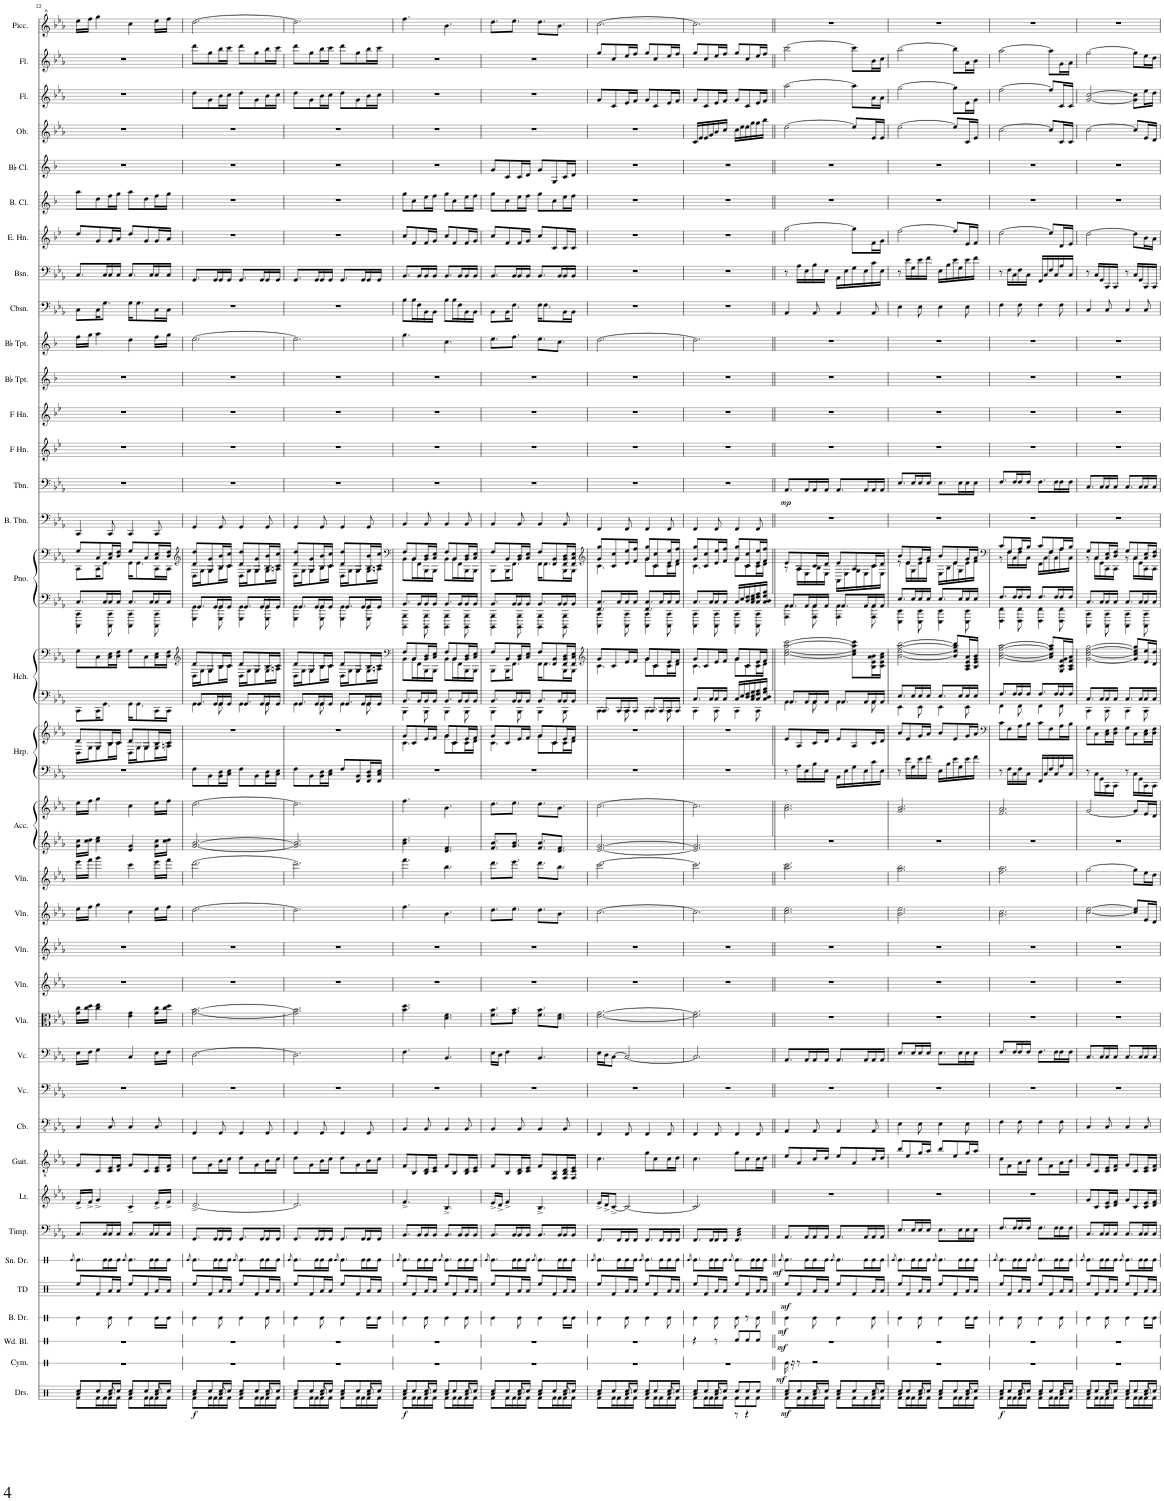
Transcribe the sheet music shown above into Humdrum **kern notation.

**kern	**dynam	**kern	**dynam	**kern	**dynam	**kern	**dynam	**kern	**dynam	**kern	**dynam	**kern	**kern	**kern	**kern	**kern	**kern	**kern	**kern	**kern	**kern	**kern	**kern	**kern	**kern	**kern	**kern	**kern	**kern	**kern	**kern	**kern	**dynam	**kern	**kern	**kern	**kern	**kern	**kern	**kern	**kern	**kern	**kern	**kern	**kern	**kern
*part36	*part36	*part35	*part35	*part34	*part34	*part33	*part33	*part32	*part32	*part31	*part31	*part30	*part29	*part28	*part27	*part26	*part25	*part24	*part23	*part22	*part21	*part20	*part19	*part19	*part18	*part18	*part17	*part17	*part16	*part16	*part15	*part14	*part14	*part13	*part12	*part11	*part10	*part9	*part8	*part7	*part6	*part5	*part4	*part3	*part2	*part1
*staff40	*staff40	*staff39	*staff39	*staff38	*staff38	*staff37	*staff37	*staff36	*staff36	*staff35	*staff35	*staff34	*staff33	*staff32	*staff31	*staff30	*staff29	*staff28	*staff27	*staff26	*staff25	*staff24	*staff23	*staff22	*staff21	*staff20	*staff19	*staff18	*staff17	*staff16	*staff15	*staff14	*staff14	*staff13	*staff12	*staff11	*staff10	*staff9	*staff8	*staff7	*staff6	*staff5	*staff4	*staff3	*staff2	*staff1
*I"Drumset	*	*I"Cymbal	*	*I"Wood Blocks	*	*I"Bass Drum	*	*I"Tenor Drums	*	*I"Snare Drum	*	*I"Timpani	*I"Lute	*I"Acoustic Guitar	*I"Contrabass	*I"Violoncello	*I"Violoncello	*I"Viola	*I"Violin	*I"Violin	*I"Violin	*I"Violin	*I"Accordion	*	*I"Harp	*	*I"Harpsichord	*	*I"Piano	*	*I"Bass Trombone	*I"Trombone	*	*I"Horn in F	*I"Horn in F	*I"Bb Trumpet	*I"Bb Trumpet	*I"Contrabassoon	*I"Bassoon	*I"English Horn	*I"Bass Clarinet	*I"Bb Clarinet	*I"Oboe	*I"Flute	*I"Flute	*I"Piccolo
*I'Drs.	*	*I'Cym.	*	*I'Wd. Bl.	*	*I'B. Dr.	*	*I'TD	*	*I'Sn. Dr.	*	*I'Timp.	*I'Lt.	*I'Guit.	*I'Cb.	*I'Vc.	*I'Vc.	*I'Vla.	*I'Vln.	*I'Vln.	*I'Vln.	*I'Vln.	*I'Acc.	*	*I'Hrp.	*	*I'Hch.	*	*I'Pno.	*	*I'B. Tbn.	*I'Tbn.	*	*	*	*I'Bb Tpt.	*I'Bb Tpt.	*I'Cbsn.	*I'Bsn.	*I'E. Hn.	*I'B. Cl.	*I'Bb Cl.	*I'Ob.	*I'Fl.	*I'Fl.	*I'Picc.
!!LO:PB:g=z
*clefX	*	*clefX	*	*clefX	*	*clefX	*	*clefX	*	*clefX	*	*clefF4	*clefG2	*clefGv2	*clefFv4	*clefF4	*clefF4	*clefC3	*clefG2	*clefG2	*clefG2	*clefG2	*clefG2	*clefG2	*clefF4	*clefG2	*clefF4	*clefF4	*clefF4	*clefF4	*clefF4	*clefF4	*	*clefG2	*clefG2	*clefG2	*clefG2	*clefF4	*clefF4	*clefG2	*clefG2	*clefG2	*clefG2	*clefG2	*clefG2	*clefG^2
*	*	*	*	*	*	*	*	*	*	*	*	*	*	*	*Trd7c12	*	*	*	*	*	*	*	*	*	*	*	*	*	*	*	*	*	*	*Trd4c7	*Trd4c7	*Trd1c2	*Trd1c2	*Trd7c12	*	*Trd4c7	*Trd8c14	*Trd1c2	*	*	*	*Trd-7c-12
*k[b-e-a-]	*	*k[b-e-a-]	*	*k[b-e-a-]	*	*k[b-e-a-]	*	*k[b-e-a-]	*	*k[b-e-a-]	*	*k[b-e-a-]	*k[b-e-a-]	*k[b-e-a-]	*k[b-e-a-]	*k[b-e-a-]	*k[b-e-a-]	*k[b-e-a-]	*k[b-e-a-]	*k[b-e-a-]	*k[b-e-a-]	*k[b-e-a-]	*k[b-e-a-]	*k[b-e-a-]	*k[b-e-a-]	*k[b-e-a-]	*k[b-e-a-]	*k[b-e-a-]	*k[b-e-a-]	*k[b-e-a-]	*k[b-e-a-]	*k[b-e-a-]	*	*k[b-e-]	*k[b-e-]	*k[b-]	*k[b-]	*k[b-e-a-]	*k[b-e-a-]	*k[b-e-]	*k[b-]	*k[b-]	*k[b-e-a-]	*k[b-e-a-]	*k[b-e-a-]	*k[b-e-a-]
*M6/8	*	*M6/8	*	*M6/8	*	*M6/8	*	*M6/8	*	*M6/8	*	*M6/8	*M6/8	*M6/8	*M6/8	*M6/8	*M6/8	*M6/8	*M6/8	*M6/8	*M6/8	*M6/8	*M6/8	*M6/8	*M6/8	*M6/8	*M6/8	*M6/8	*M6/8	*M6/8	*M6/8	*M6/8	*	*M6/8	*M6/8	*M6/8	*M6/8	*M6/8	*M6/8	*M6/8	*M6/8	*M6/8	*M6/8	*M6/8	*M6/8	*M6/8
=22	=22	=22	=22	=22	=22	=22	=22	=22	=22	=22	=22	=22	=22	=22	=22	=22	=22	=22	=22	=22	=22	=22	=22	=22	=22	=22	=22	=22	=22	=22	=22	=22	=22	=22	=22	=22	=22	=22	=22	=22	=22	=22	=22	=22	=22	=22
.	.	.	.	.	.	.	.	.	.	8qRe/	.	.	.	.	.	.	.	.	.	.	.	.	.	.	.	.	.	.	.	.	.	.	.	.	.	.	.	.	.	.	.	.	.	.	.	.
*^	*	*	*	*	*	*	*	*	*	*	*	*	*	*	*	*	*	*	*	*	*	*	*	*	*	*^	*	*	*^	*^	*	*	*	*	*	*	*	*	*	*	*	*	*	*	*	*
*	*^	*	*	*	*	*	*	*	*	*	*	*	*	*	*	*	*	*	*	*	*	*	*	*	*	*	*	*	*	*	*	*	*	*	*	*	*	*	*	*	*	*	*	*	*	*	*	*	*	*
4Ra/	8Rf\L	8Rcc/L	.	2.r	.	2.r	.	4Re\	.	8Ree/L	.	8.Re\L	.	8.C/L	16e-^/LL	8G/L	4CC/	2.r	16E-\LL	16g\ 16cc\LL	2.r	2.r	16ee-\LL	16eee-\LL	16g\ 16cc\LL	16ee-\LL	2.r	16D\LL	8d/L	8CC\L	8G\L	8.C/L	4CCC\ 4CC\	8G/L	8CC\L	4CC/	2.r	.	2.r	2.r	2.r	16ff\LL	8C\L	8.C/L	8dd/L	8aa\L	2.r	2.r	2.r	2.r	16eee-\LL
.	.	.	.	.	.	.	.	.	.	.	.	.	.	.	16f^/JJ	.	.	.	16F\JJ	16cc\ 16dd\JJ	.	.	16ff\JJ	16fff\JJ	16cc\ 16dd\JJ	16ff\JJ	.	16G\J	.	.	.	.	.	.	.	.	.	.	.	.	.	16gg\JJ	.	.	.	.	.	.	.	.	16fff\JJ
.	16Rf\L	8Rcc/	.	.	.	.	.	.	.	8Rf/	.	.	.	.	4g^/	8C/	.	.	4G\	4cc\ 4ee-\	.	.	4gg\	4ggg\	4cc\ 4ee-\	4gg\	.	8G\	8G/	16CC\K	8C\	.	.	8C/	16CC\K	.	.	.	.	.	.	4aa\	16C\K	.	8g/	8dd\	.	.	.	.	4ggg\
.	16Rf\	.	.	.	.	.	.	.	.	.	.	16Re\L	.	16C/L	.	.	.	.	.	.	.	.	.	.	.	.	.	.	.	8.GG\J	.	16C/L	.	.	8.GG\J	.	.	.	.	.	.	.	8.G\J	16C/L	.	.	.	.	.	.	.
8Ra/	16Rf\	16Rcc/L	.	.	.	.	.	8Re\	.	16Ra/L	.	16Re\	.	16C/	.	16C/ 16E-/L	8CC/	.	.	.	.	.	.	.	.	.	.	16B-\L	16B-/L	.	16C\ 16E-\L	16C/	8CCC\ 8CC\	16C/ 16E-/L	.	8CC/	.	.	.	.	.	.	.	16C/	16g/L	16ff\L	.	.	.	.	.
.	16Rf\JJ	16Rcc/JJ	.	.	.	.	.	.	.	16Ra/JJ	.	16Re\JJ	.	16C/JJ	.	16D/ 16F/JJ	.	.	.	.	.	.	.	.	.	.	.	16c\JJ	16c/JJ	.	16D\ 16F\JJ	16C/JJ	.	16D/ 16F/JJ	.	.	.	.	.	.	.	.	.	16C/JJ	16a/JJ	16gg\JJ	.	.	.	.	.
.	.	.	.	.	.	.	.	.	.	.	.	8qRe/	.	.	.	.	.	.	.	.	.	.	.	.	.	.	.	.	.	.	.	.	.	.	.	.	.	.	.	.	.	.	.	.	.	.	.	.	.	.	.
4Ra/	8Rf\L	8Rcc/L	.	.	.	.	.	4Re\	.	8Ree/L	.	8.Re\L	.	8.C/L	4c^/	8G/L	4CC/	.	4C/	4e-\ 4g\	.	.	4cc\	4ccc\	4e-/ 4g/	4cc\	.	16D\LL	8d/L	16GG\KL	8G\L	8.C/L	4CCC\ 4CC\	8G/L	16GG\KL	4CC/	.	.	.	.	.	4dd\	16G\KL	8.C/L	8dd/L	8aa\L	.	.	.	.	4ccc\
.	.	.	.	.	.	.	.	.	.	.	.	.	.	.	.	.	.	.	.	.	.	.	.	.	.	.	.	16G\J	.	8.GG\	.	.	.	.	8.GG\	.	.	.	.	.	.	.	8.G\	.	.	.	.	.	.	.	.
.	16Rf\L	8Rcc/	.	.	.	.	.	.	.	8Rf/	.	.	.	.	.	8C/	.	.	.	.	.	.	.	.	.	.	.	8G\	8G/	.	8C\	.	.	8C/	.	.	.	.	.	.	.	.	.	.	8g/	8dd\	.	.	.	.	.
.	16Rf\	.	.	.	.	.	.	.	.	.	.	16Re\L	.	16C/L	.	.	.	.	.	.	.	.	.	.	.	.	.	.	.	.	.	16C/L	.	.	.	.	.	.	.	.	.	.	.	16C/L	.	.	.	.	.	.	.
8Ra/	16Rf\	16Rcc/L	.	.	.	.	.	16Re\LL	.	16Ra/L	.	16Re\	.	16C/	16e-^/LL	16C/ 16E-/L	8CC/	.	16E-\LL	16g\ 16cc\LL	.	.	16ee-\LL	16eee-\LL	16g\ 16cc\LL	16ee-\LL	.	16G\L	16B-/L	16CC\L	16C\ 16E-\L	16C/	8CCC\ 8CC\	16C/ 16E-/L	16CC\L	8CC/	.	.	.	.	.	16ff\LL	16C\L	16C/	16g/L	16ff\L	.	.	.	.	16eee-\LL
.	16Rf\JJ	16Rcc/JJ	.	.	.	.	.	16Re\JJ	.	16Ra/JJ	.	16Re\JJ	.	16C/JJ	16f^/JJ	16D/ 16F/JJ	.	.	16F\JJ	16cc\ 16dd\JJ	.	.	16ff\JJ	16fff\JJ	16cc\ 16dd\JJ	16ff\JJ	.	16An\JJ	16c/JJ	16CC\JJ	16D\ 16F\JJ	16C/JJ	.	16D/ 16F/JJ	16CC\JJ	.	.	.	.	.	.	16gg\JJ	16C\JJ	16C/JJ	16a/JJ	16gg\JJ	.	.	.	.	16fff\JJ
*	*	*	*	*	*	*	*	*	*	*	*	*	*	*	*	*	*	*	*	*	*	*	*	*	*	*	*	*v	*v	*	*	*	*	*	*	*	*	*	*	*	*	*	*	*	*	*	*	*	*	*	*
=23	=23	=23	=23	=23	=23	=23	=23	=23	=23	=23	=23	=23	=23	=23	=23	=23	=23	=23	=23	=23	=23	=23	=23	=23	=23	=23	=23	=23	=23	=23	=23	=23	=23	=23	=23	=23	=23	=23	=23	=23	=23	=23	=23	=23	=23	=23	=23	=23	=23	=23
.	.	.	.	.	.	.	.	.	.	.	.	8qRe/	.	.	.	.	.	.	.	.	.	.	.	.	.	.	.	.	.	.	.	.	.	.	.	.	.	.	.	.	.	.	.	.	.	.	.	.	.	.
*	*	*	*	*	*	*	*	*	*	*	*	*	*	*	*	*	*	*	*	*	*	*	*	*	*	*	*	*	*	*clefG2	*	*	*clefG2	*	*	*	*	*	*	*	*	*	*	*	*	*	*	*	*	*
*	*	*	*	*	*	*	*	*	*	*	*	*	*	*	*	*	*	*	*	*	*	*	*	*	*	*	*	*	*^	*^	*	*	*	*	*	*	*	*	*	*	*	*	*	*	*	*	*	*	*	*
!	!	!	!LO:DY:b	!	!	!	!	!	!	!	!	!	!	!	!	!	!	!	!	!	!	!	!	!	!	!	!	!	!	!	!	!	!	!	!	!	!	!	!	!	!	!	!	!	!	!	!	!	!	!	!	!
4Ra/	8Rf\L	8Rcc/L	f	2.r	.	2.r	.	4Re\	.	8Ree/L	.	8.Re\L	.	8.GG/L	[2.d^/	8d\L	4GGG/	2.r	[2.D\	[2.g\ [2.b-\	2.r	2.r	[2.dd\	[2.ddd\	[2.g/ [2.b-/	[2.dd\	8F\L	2.r	8.GG/L	4GG\	16D\LL	8d/L	8.GG/L	4GGG\ 4GG\	16D\LL	8d/ 8dd/L	4GG/	2.r	.	2.r	2.r	2.r	[2.ee\	2.r	8.GG/L	2.r	2.r	2.r	2.r	8dd\L	8ddd\L	[2.ddd\
.	.	.	.	.	.	.	.	.	.	.	.	.	.	.	.	.	.	.	.	.	.	.	.	.	.	.	.	.	.	.	16G\J	.	.	.	16G\J	.	.	.	.	.	.	.	.	.	.	.	.	.	.	.	.	.
.	16Rf\L	8Rcc/	.	.	.	.	.	.	.	8Rf/	.	.	.	.	.	8G\	.	.	.	.	.	.	.	.	.	.	8BB-\	.	.	.	8G\	8G/	.	.	8G\	8G/ 8g/	.	.	.	.	.	.	.	.	.	.	.	.	.	8g\	8gg\	.
.	16Rf\	.	.	.	.	.	.	.	.	.	.	16Re\L	.	16GG/L	.	.	.	.	.	.	.	.	.	.	.	.	.	.	16GG/L	.	.	.	16GG/L	.	.	.	.	.	.	.	.	.	.	.	16GG/L	.	.	.	.	.	.	.
8Ra/	16Rf\	16Rcc/L	.	.	.	.	.	8Re\	.	16Ra/L	.	16Re\	.	16GG/	.	16B-\L	8GGG/	.	.	.	.	.	.	.	.	.	16BB-\ 16D\L	.	16GG/	8GG\	16B-\L	16B-/L	16GG/	8GGG\ 8GG\	16B-\L	16B-/ 16b-/L	8GG/	.	.	.	.	.	.	.	16GG/	.	.	.	.	16b-\L	16bb-\L	.
.	16Rf\JJ	16Rcc/JJ	.	.	.	.	.	.	.	16Ra/JJ	.	16Re\JJ	.	16GG/JJ	.	16c\JJ	.	.	.	.	.	.	.	.	.	.	16C\ 16E-\JJ	.	16GG/JJ	.	16c\JJ	16c/JJ	16GG/JJ	.	16c\JJ	16c/ 16cc/JJ	.	.	.	.	.	.	.	.	16GG/JJ	.	.	.	.	16cc\JJ	16ccc\JJ	.
.	.	.	.	.	.	.	.	.	.	.	.	8qRe/	.	.	.	.	.	.	.	.	.	.	.	.	.	.	.	.	.	.	.	.	.	.	.	.	.	.	.	.	.	.	.	.	.	.	.	.	.	.	.	.
4Ra/	8Rf\L	8Rcc/L	.	.	.	.	.	4Re\	.	8Ree/L	.	8.Re\L	.	8.GG/L	.	8d\L	4GGG/	.	.	.	.	.	.	.	.	.	8F\L	.	8.GG/L	4GG\	16D\LL	8d/L	8.GG/L	4GGG\ 4GG\	16D\LL	8d/ 8dd/L	4GG/	.	.	.	.	.	.	.	8.GG/L	.	.	.	.	8dd\L	8ddd\L	.
.	.	.	.	.	.	.	.	.	.	.	.	.	.	.	.	.	.	.	.	.	.	.	.	.	.	.	.	.	.	.	16G\J	.	.	.	16G\J	.	.	.	.	.	.	.	.	.	.	.	.	.	.	.	.	.
.	16Rf\L	8Rcc/	.	.	.	.	.	.	.	8Rf/	.	.	.	.	.	8G\	.	.	.	.	.	.	.	.	.	.	8BB-\	.	.	.	8G\	8G/	.	.	8G\	8G/ 8g/	.	.	.	.	.	.	.	.	.	.	.	.	.	8g\	8gg\	.
.	16Rf\	.	.	.	.	.	.	.	.	.	.	16Re\L	.	16GG/L	.	.	.	.	.	.	.	.	.	.	.	.	.	.	16GG/L	.	.	.	16GG/L	.	.	.	.	.	.	.	.	.	.	.	16GG/L	.	.	.	.	.	.	.
8Ra/	16Rf\	16Rcc/L	.	.	.	.	.	8Re\	.	16Ra/L	.	16Re\	.	16GG/	.	16B-\L	8GGG/	.	.	.	.	.	.	.	.	.	16BB-\ 16D\L	.	16GG/	8GG\	16G\L	16B-/L	16GG/	8GGG\ 8GG\	16G\L	16B-/ 16b-/L	8GG/	.	.	.	.	.	.	.	16GG/	.	.	.	.	16b-\L	16bb-\L	.
.	16Rf\JJ	16Rcc/JJ	.	.	.	.	.	.	.	16Ra/JJ	.	16Re\JJ	.	16GG/JJ	.	16c\JJ	.	.	.	.	.	.	.	.	.	.	16C\ 16E-\JJ	.	16GG/JJ	.	16An\JJ	16c/JJ	16GG/JJ	.	16An\JJ	16c/ 16cc/JJ	.	.	.	.	.	.	.	.	16GG/JJ	.	.	.	.	16cc\JJ	16ccc\JJ	.
=24	=24	=24	=24	=24	=24	=24	=24	=24	=24	=24	=24	=24	=24	=24	=24	=24	=24	=24	=24	=24	=24	=24	=24	=24	=24	=24	=24	=24	=24	=24	=24	=24	=24	=24	=24	=24	=24	=24	=24	=24	=24	=24	=24	=24	=24	=24	=24	=24	=24	=24	=24	=24
.	.	.	.	.	.	.	.	.	.	.	.	8qRe/	.	.	.	.	.	.	.	.	.	.	.	.	.	.	.	.	.	.	.	.	.	.	.	.	.	.	.	.	.	.	.	.	.	.	.	.	.	.	.	.
4Ra/	8Rf\L	8Rcc/L	.	2.r	.	2.r	.	4Re\	.	8Ree/L	.	8.Re\L	.	8.GG/L	2.d/]	8d\L	4GGG/	2.r	2.D\]	2.g\] 2.b-\]	2.r	2.r	2.dd\]	2.ddd\]	2.g/] 2.b-/]	2.dd\]	8F\L	2.r	8.GG/L	4GG\	16D\LL	8d/L	8.GG/L	4GGG\ 4GG\	16D\LL	8d/ 8dd/L	4GG/	2.r	.	2.r	2.r	2.r	2.ee\]	2.r	8.GG/L	2.r	2.r	2.r	2.r	8dd\L	8ddd\L	2.ddd\]
.	.	.	.	.	.	.	.	.	.	.	.	.	.	.	.	.	.	.	.	.	.	.	.	.	.	.	.	.	.	.	16G\J	.	.	.	16G\J	.	.	.	.	.	.	.	.	.	.	.	.	.	.	.	.	.
.	16Rf\L	8Rcc/	.	.	.	.	.	.	.	8Rf/	.	.	.	.	.	8G\	.	.	.	.	.	.	.	.	.	.	8BB-\	.	.	.	8G\	8G/	.	.	8G\	8G/ 8g/	.	.	.	.	.	.	.	.	.	.	.	.	.	8g\	8gg\	.
.	16Rf\	.	.	.	.	.	.	.	.	.	.	16Re\L	.	16GG/L	.	.	.	.	.	.	.	.	.	.	.	.	.	.	16GG/L	.	.	.	16GG/L	.	.	.	.	.	.	.	.	.	.	.	16GG/L	.	.	.	.	.	.	.
8Ra/	16Rf\	16Rcc/L	.	.	.	.	.	8Re\	.	16Ra/L	.	16Re\	.	16GG/	.	16B-\L	8GGG/	.	.	.	.	.	.	.	.	.	16BB-\ 16D\L	.	16GG/	8GG\	16B-\L	16B-/L	16GG/	8GGG\ 8GG\	16B-\L	16B-/ 16b-/L	8GG/	.	.	.	.	.	.	.	16GG/	.	.	.	.	16b-\L	16bb-\L	.
.	16Rf\JJ	16Rcc/JJ	.	.	.	.	.	.	.	16Ra/JJ	.	16Re\JJ	.	16GG/JJ	.	16c\JJ	.	.	.	.	.	.	.	.	.	.	16C\ 16E-\JJ	.	16GG/JJ	.	16c\JJ	16c/JJ	16GG/JJ	.	16c\JJ	16c/ 16cc/JJ	.	.	.	.	.	.	.	.	16GG/JJ	.	.	.	.	16cc\JJ	16ccc\JJ	.
.	.	.	.	.	.	.	.	.	.	.	.	8qRe/	.	.	.	.	.	.	.	.	.	.	.	.	.	.	.	.	.	.	.	.	.	.	.	.	.	.	.	.	.	.	.	.	.	.	.	.	.	.	.	.
4Ra/	8Rf\L	8Rcc/L	.	.	.	.	.	4Re\	.	8Ree/L	.	8.Re\L	.	8.GG/L	.	8d\L	4GGG/	.	.	.	.	.	.	.	.	.	8F/L	.	8.GG/L	4GG\	16D\LL	8d/L	8.GG/L	4GGG\ 4GG\	16D\LL	8d/ 8dd/L	4GG/	.	.	.	.	.	.	.	8.GG/L	.	.	.	.	8dd\L	8ddd\L	.
.	.	.	.	.	.	.	.	.	.	.	.	.	.	.	.	.	.	.	.	.	.	.	.	.	.	.	.	.	.	.	16G\J	.	.	.	16G\J	.	.	.	.	.	.	.	.	.	.	.	.	.	.	.	.	.
.	16Rf\L	8Rcc/	.	.	.	.	.	.	.	8Rf/	.	.	.	.	.	8G\	.	.	.	.	.	.	.	.	.	.	8FF/ 8BB-/	.	.	.	8G\	8G/	.	.	8G\	8G/	.	.	.	.	.	.	.	.	.	.	.	.	.	8g\	8gg\	.
.	16Rf\	.	.	.	.	.	.	.	.	.	.	16Re\L	.	16GG/L	.	.	.	.	.	.	.	.	.	.	.	.	.	.	16GG/L	.	.	.	16GG/L	.	.	.	.	.	.	.	.	.	.	.	16GG/L	.	.	.	.	.	.	.
8Ra/	16Rf\	16Rcc/L	.	.	.	.	.	16Re\LL	.	16Ra/L	.	16Re\	.	16GG/	.	16B-\L	8GGG/	.	.	.	.	.	.	.	.	.	16FF/ 16BB-/ 16D/L	.	16GG/	8GG\	16G\L	16B-/L	16GG/	8GGG\ 8GG\	16G\L	16B-/ 16b-/L	8GG/	.	.	.	.	.	.	.	16GG/	.	.	.	.	16b-\L	16bb-\L	.
.	16Rf\JJ	16Rcc/JJ	.	.	.	.	.	16Re\JJ	.	16Ra/JJ	.	16Re\JJ	.	16GG/JJ	.	16c\JJ	.	.	.	.	.	.	.	.	.	.	16FF/ 16C/ 16E-/JJ	.	16GG/JJ	.	16An\JJ	16c/JJ	16GG/JJ	.	16An\JJ	16c/ 16cc/JJ	.	.	.	.	.	.	.	.	16GG/JJ	.	.	.	.	16cc\JJ	16ccc\JJ	.
=25	=25	=25	=25	=25	=25	=25	=25	=25	=25	=25	=25	=25	=25	=25	=25	=25	=25	=25	=25	=25	=25	=25	=25	=25	=25	=25	=25	=25	=25	=25	=25	=25	=25	=25	=25	=25	=25	=25	=25	=25	=25	=25	=25	=25	=25	=25	=25	=25	=25	=25	=25	=25
.	.	.	.	.	.	.	.	.	.	.	.	8qRe/	.	.	.	.	.	.	.	.	.	.	.	.	.	.	.	.	.	.	.	.	.	.	.	.	.	.	.	.	.	.	.	.	.	.	.	.	.	.	.	.
*	*	*	*	*	*	*	*	*	*	*	*	*	*	*	*	*	*	*	*	*	*	*	*	*	*	*	*	*	*	*	*clefF4	*	*	*	*clefF4	*	*	*	*	*	*	*	*	*	*	*	*	*	*	*	*	*
*	*	*	*	*	*	*	*	*	*	*	*	*	*	*	*	*	*	*	*	*	*	*	*	*	*	*	*	*^	*	*	*	*	*	*	*	*	*	*	*	*	*	*	*	*	*	*	*	*	*	*	*	*
!	!	!	!LO:DY:b	!	!	!	!	!	!	!	!	!	!	!	!	!	!	!	!	!	!	!	!	!	!	!	!	!	!	!	!	!	!	!	!	!	!	!	!	!	!	!	!	!	!	!	!	!	!	!	!	!	!
4Ra/	8Rf\L	8Rcc/L	f	2.r	.	2.r	.	4Re\	.	8Ree/L	.	8.Re\L	.	8.BB-/L	4.f^/	8F/L	4BBB-/	2.r	4.F\	4.b-\ 4.dd\	2.r	2.r	4.ff\	4.fff\	4.b-\ 4.dd\	4.ff\	2.r	4.c\	8g/L	8.BB-/L	4BBB-\	8F/L	8BB-\L	8.BB-/L	4BBBB-\ 4BBB-\	8F/L	8BB-\L	4BB-/	2.r	.	2.r	2.r	2.r	4.gg\	8B-\L	8.BB-/L	8cc/L	8gg\L	2.r	2.r	2.r	2.r	4.fff\
.	16Rf\L	8Rcc/	.	.	.	.	.	.	.	8Rf/	.	.	.	.	.	8BB-/	.	.	.	.	.	.	.	.	.	.	.	.	8c/	.	.	8BB-/	16BB-\L	.	.	8BB-/	16BB-\L	.	.	.	.	.	.	.	16B-\L	.	8f/	8cc\	.	.	.	.	.
.	16Rf\	.	.	.	.	.	.	.	.	.	.	16Re\L	.	16BB-/L	.	.	.	.	.	.	.	.	.	.	.	.	.	.	.	16BB-/L	.	.	16FF\	16BB-/L	.	.	16FF\	.	.	.	.	.	.	.	16F\	16BB-/L	.	.	.	.	.	.	.
8Ra/	16Rf\	16Rcc/L	.	.	.	.	.	8Re\	.	16Ra/L	.	16Re\	.	16BB-/	.	16BB-/ 16D/L	8BBB-/	.	.	.	.	.	.	.	.	.	.	.	16e-/L	16BB-/	8BBB-\	16BB-/ 16D/L	16BBB-\	16BB-/	8BBBB-\ 8BBB-\	16BB-/ 16D/L	16BBB-\	8BB-/	.	.	.	.	.	.	16BB-\	16BB-/	16f/L	16ee\L	.	.	.	.	.
.	16Rf\JJ	16Rcc/JJ	.	.	.	.	.	.	.	16Ra/JJ	.	16Re\JJ	.	16BB-/JJ	.	16C/ 16E-/JJ	.	.	.	.	.	.	.	.	.	.	.	.	16f/JJ	16BB-/JJ	.	16C/ 16E-/JJ	16BBB-\JJ	16BB-/JJ	.	16C/ 16E-/JJ	16BBB-\JJ	.	.	.	.	.	.	.	16BB-\JJ	16BB-/JJ	16g/JJ	16ff\JJ	.	.	.	.	.
.	.	.	.	.	.	.	.	.	.	.	.	8qRe/	.	.	.	.	.	.	.	.	.	.	.	.	.	.	.	.	.	.	.	.	.	.	.	.	.	.	.	.	.	.	.	.	.	.	.	.	.	.	.	.	.
4Ra/	8Rf\L	8Rcc/L	.	.	.	.	.	4Re\	.	8Ree/L	.	8.Re\L	.	8.BB-/L	4.B-^/	8F/L	4BBB-/	.	4.BB-/	4.d\ 4.f\	.	.	4.b-\	4.bb-\	4.d/ 4.f/	4.b-\	.	8g\L	8g/L	8.BB-/L	4BBB-\	8F/L	8BB-\L	8.BB-/L	4BBBB-\ 4BBB-\	8F/L	8BB-\L	4BB-/	.	.	.	.	.	4.cc\	8B-\L	8.BB-/L	8cc/L	8gg\L	.	.	.	.	4.bb-\
.	16Rf\L	8Rcc/	.	.	.	.	.	.	.	8Rf/	.	.	.	.	.	8BB-/	.	.	.	.	.	.	.	.	.	.	.	8c\	8c/	.	.	8BB-/	16BB-\L	.	.	8BB-/	16BB-\L	.	.	.	.	.	.	.	16B-\L	.	8f/	8cc\	.	.	.	.	.
.	16Rf\	.	.	.	.	.	.	.	.	.	.	16Re\L	.	16BB-/L	.	.	.	.	.	.	.	.	.	.	.	.	.	.	.	16BB-/L	.	.	16FF\	16BB-/L	.	.	16FF\	.	.	.	.	.	.	.	16F\	16BB-/L	.	.	.	.	.	.	.
8Ra/	16Rf\	16Rcc/L	.	.	.	.	.	8Re\	.	16Ra/L	.	16Re\	.	16BB-/	.	16BB-/ 16D/L	8BBB-/	.	.	.	.	.	.	.	.	.	.	16c\L	16e-/L	16BB-/	8BBB-\	16BB-/ 16D/L	16BBB-\	16BB-/	8BBBB-\ 8BBB-\	16BB-/ 16D/L	16BBB-\	8BB-/	.	.	.	.	.	.	16BB-\	16BB-/	16f/L	16ee\L	.	.	.	.	.
.	16Rf\JJ	16Rcc/JJ	.	.	.	.	.	.	.	16Ra/JJ	.	16Re\JJ	.	16BB-/JJ	.	16C/ 16E-/JJ	.	.	.	.	.	.	.	.	.	.	.	16d\JJ	16f/JJ	16BB-/JJ	.	16C/ 16E-/JJ	16BBB-\JJ	16BB-/JJ	.	16C/ 16E-/JJ	16BBB-\JJ	.	.	.	.	.	.	.	16BB-\JJ	16BB-/JJ	16g/JJ	16ff\JJ	.	.	.	.	.
=26	=26	=26	=26	=26	=26	=26	=26	=26	=26	=26	=26	=26	=26	=26	=26	=26	=26	=26	=26	=26	=26	=26	=26	=26	=26	=26	=26	=26	=26	=26	=26	=26	=26	=26	=26	=26	=26	=26	=26	=26	=26	=26	=26	=26	=26	=26	=26	=26	=26	=26	=26	=26	=26
.	.	.	.	.	.	.	.	.	.	.	.	8qRe/	.	.	.	.	.	.	.	.	.	.	.	.	.	.	.	.	.	.	.	.	.	.	.	.	.	.	.	.	.	.	.	.	.	.	.	.	.	.	.	.	.
4Ra/	8Rf\L	8Rcc/L	.	2.r	.	2.r	.	4Re\	.	8Ree/L	.	8.Re\L	.	8.BB-/L	16e-^/LL	8F/L	4BBB-/	2.r	16E-\LL	8.f\ 8.b-\L	2.r	2.r	8.dd\L	8.ddd\L	8.f/ 8.b-/L	8.dd\L	2.r	4.c\	8g/L	8.BB-/L	4BBB-\	8F/L	8BBB-\L	8.BB-/L	4BBBB-\ 4BBB-\	8F/L	8BBB-\L	4BB-/	2.r	.	2.r	2.r	2.r	8.ee\L	8BB-\L	8.BB-/L	8cc/L	8gg\L	8g/L	2.r	2.r	2.r	8.ddd\L
.	.	.	.	.	.	.	.	.	.	.	.	.	.	.	16d^/JJ	.	.	.	16D\JJ	.	.	.	.	.	.	.	.	.	.	.	.	.	.	.	.	.	.	.	.	.	.	.	.	.	.	.	.	.	.	.	.	.	.
.	16Rf\L	8Rcc/	.	.	.	.	.	.	.	8Rf/	.	.	.	.	4f^/	8BB-/	.	.	4F\	.	.	.	.	.	.	.	.	.	8c/	.	.	8BB-/	16BBB-\K	.	.	8BB-/	16BBB-\K	.	.	.	.	.	.	.	16BB-\K	.	8f/	8cc\	8c/	.	.	.	.
.	16Rf\	.	.	.	.	.	.	.	.	.	.	16Re\L	.	16BB-/L	.	.	.	.	.	8.g\ 8.b-\J	.	.	8.ee-\J	8.eee-\J	8.g/ 8.b-/J	8.ee-\J	.	.	.	16BB-/L	.	.	8.FF\J	16BB-/L	.	.	8.FF\J	.	.	.	.	.	.	8.ff\J	8.F\J	16BB-/L	.	.	.	.	.	.	8.eee-\J
8Ra/	16Rf\	16Rcc/L	.	.	.	.	.	8Re\	.	16Ra/L	.	16Re\	.	16BB-/	.	16BB-/ 16D/L	8BBB-/	.	.	.	.	.	.	.	.	.	.	.	16e-/L	16BB-/	8BBB-\	16BB-/ 16D/L	.	16BB-/	8BBBB-\ 8BBB-\	16BB-/ 16D/L	.	8BB-/	.	.	.	.	.	.	.	16BB-/	16f/L	16ee\L	16c/L	.	.	.	.
.	16Rf\JJ	16Rcc/JJ	.	.	.	.	.	.	.	16Ra/JJ	.	16Re\JJ	.	16BB-/JJ	.	16C/ 16E-/JJ	.	.	.	.	.	.	.	.	.	.	.	.	16f/JJ	16BB-/JJ	.	16C/ 16E-/JJ	.	16BB-/JJ	.	16C/ 16E-/JJ	.	.	.	.	.	.	.	.	.	16BB-/JJ	16g/JJ	16ff\JJ	16d/JJ	.	.	.	.
.	.	.	.	.	.	.	.	.	.	.	.	8qRe/	.	.	.	.	.	.	.	.	.	.	.	.	.	.	.	.	.	.	.	.	.	.	.	.	.	.	.	.	.	.	.	.	.	.	.	.	.	.	.	.	.
4Ra/	8Rf\L	8Rcc/L	.	.	.	.	.	4Re\	.	8Ree/L	.	8.Re\L	.	8.BB-/L	4.B-^/	8F/L	4BBB-/	.	4.BB-/	8.f\ 8.b-\L	.	.	8.dd\L	8.ddd\L	8.f/ 8.b-/L	8.dd\L	.	8g\L	8g/L	8.BB-/L	4BBB-\	8F/L	16FF\KL	8.BB-/L	4BBBB-\ 4BBB-\	8F/L	16FF\KL	4BB-/	.	.	.	.	.	8.ee\L	16F\KL	8.BB-/L	8cc/L	8gg\L	8g/L	.	.	.	8.ddd\L
.	.	.	.	.	.	.	.	.	.	.	.	.	.	.	.	.	.	.	.	.	.	.	.	.	.	.	.	.	.	.	.	.	8.FF\	.	.	.	8.FF\	.	.	.	.	.	.	.	8.F\	.	.	.	.	.	.	.	.
.	16Rf\L	8Rcc/	.	.	.	.	.	.	.	8Rf/	.	.	.	.	.	8FF/ 8BB-/	.	.	.	.	.	.	.	.	.	.	.	8c\	8c/	.	.	8FF/ 8BB-/	.	.	.	8FF/ 8BB-/	.	.	.	.	.	.	.	.	.	.	8c/	8cc\	8G/	.	.	.	.
.	16Rf\	.	.	.	.	.	.	.	.	.	.	16Re\L	.	16BB-/L	.	.	.	.	.	8.d\ 8.f\J	.	.	8.b-\J	8.bb-\J	8.d/ 8.f/J	8.b-\J	.	.	.	16BB-/L	.	.	.	16BB-/L	.	.	.	.	.	.	.	.	.	8.cc\J	.	16BB-/L	.	.	.	.	.	.	8.bb-\J
8Ra/	16Rf\	16Rcc/L	.	.	.	.	.	16Re\LL	.	16Ra/L	.	16Re\	.	16BB-/	.	16FF/ 16BB-/ 16D/L	8BBB-/	.	.	.	.	.	.	.	.	.	.	16c\L	16e-/L	16BB-/	8BBB-\	16FF/ 16BB-/ 16D/L	16BBB-\L	16BB-/	8BBBB-\ 8BBB-\	16FF/ 16BB-/ 16D/L	16BBB-\L	8BB-/	.	.	.	.	.	.	16BB-\L	16BB-/	16c/L	16ee\L	16c/L	.	.	.	.
.	16Rf\JJ	16Rcc/JJ	.	.	.	.	.	16Re\JJ	.	16Ra/JJ	.	16Re\JJ	.	16BB-/JJ	.	16FF/ 16C/ 16E-/JJ	.	.	.	.	.	.	.	.	.	.	.	16d\JJ	16f/JJ	16BB-/JJ	.	16FF/ 16C/ 16E-/JJ	16BBB-\JJ	16BB-/JJ	.	16FF/ 16C/ 16E-/JJ	16BBB-\JJ	.	.	.	.	.	.	.	16BB-\JJ	16BB-/JJ	16c/JJ	16ff\JJ	16d/JJ	.	.	.	.
*	*	*	*	*	*	*	*	*	*	*	*	*	*	*	*	*	*	*	*	*	*	*	*	*	*	*	*	*v	*v	*	*	*	*	*	*	*	*	*	*	*	*	*	*	*	*	*	*	*	*	*	*	*	*
=27	=27	=27	=27	=27	=27	=27	=27	=27	=27	=27	=27	=27	=27	=27	=27	=27	=27	=27	=27	=27	=27	=27	=27	=27	=27	=27	=27	=27	=27	=27	=27	=27	=27	=27	=27	=27	=27	=27	=27	=27	=27	=27	=27	=27	=27	=27	=27	=27	=27	=27	=27	=27
.	.	.	.	.	.	.	.	.	.	.	.	8qRe/	.	.	.	.	.	.	.	.	.	.	.	.	.	.	.	.	.	.	.	.	.	.	.	.	.	.	.	.	.	.	.	.	.	.	.	.	.	.	.	.
*	*	*	*	*	*	*	*	*	*	*	*	*	*	*	*	*	*	*	*	*	*	*	*	*	*	*	*	*	*	*	*clefG2	*	*	*	*clefG2	*	*	*	*	*	*	*	*	*	*	*	*	*	*	*	*	*
4Ra/	8Rf\L	8Rcc/L	.	2.r	.	2.r	.	4Re\	.	8Ree/L	.	8.Re\L	.	8.FF/L	16e-^/LL	4.c\	4FFF/	2.r	16E-\LL	[2.e-\ [2.g\	2.r	2.r	[2.cc\	[2.ccc\	[2.e-/ [2.g/	[2.cc\	2.r	2.r	8.CC/L	4CC\	4.c\	8g/L	8.FF/ 8.C/L	4CCC\ 4CC\	4.c\	8g/ 8gg/L	4FF/	2.r	.	2.r	2.r	2.r	[2.dd\	2.r	2.r	2.r	2.r	2.r	2.r	8g/L	8gg/L	[2.ccc\
.	.	.	.	.	.	.	.	.	.	.	.	.	.	.	16d^/J	.	.	.	16D\J	.	.	.	.	.	.	.	.	.	.	.	.	.	.	.	.	.	.	.	.	.	.	.	.	.	.	.	.	.	.	.	.	.
.	16Rf\L	8Rcc/	.	.	.	.	.	.	.	8Rf/	.	.	.	.	[8c^/J	.	.	.	[8C\J	.	.	.	.	.	.	.	.	.	.	.	.	8c/	.	.	.	8c/ 8cc/	.	.	.	.	.	.	.	.	.	.	.	.	.	8c/	8cc/	.
.	16Rf\	.	.	.	.	.	.	.	.	.	.	16Re\L	.	16FF/L	.	.	.	.	.	.	.	.	.	.	.	.	.	.	16CC/L	.	.	.	16C/L	.	.	.	.	.	.	.	.	.	.	.	.	.	.	.	.	.	.	.
8Ra/	16Rf\	16Rcc/L	.	.	.	.	.	8Re\	.	16Ra/L	.	16Re\	.	16FF/	2c/_	.	8FFF/	.	2C/_	.	.	.	.	.	.	.	.	.	16CC/	8CC\	.	16e-/L	16C/	8CCC\ 8CC\	.	16e-/ 16ee-/L	8FF/	.	.	.	.	.	.	.	.	.	.	.	.	16e-/L	16ee-/L	.
.	16Rf\JJ	16Rcc/JJ	.	.	.	.	.	.	.	16Ra/JJ	.	16Re\JJ	.	16FF/JJ	.	.	.	.	.	.	.	.	.	.	.	.	.	.	16CC/JJ	.	.	16f/JJ	16C/JJ	.	.	16f/ 16ff/JJ	.	.	.	.	.	.	.	.	.	.	.	.	.	16f/JJ	16ff/JJ	.
.	.	.	.	.	.	.	.	.	.	.	.	8qRe/	.	.	.	.	.	.	.	.	.	.	.	.	.	.	.	.	.	.	.	.	.	.	.	.	.	.	.	.	.	.	.	.	.	.	.	.	.	.	.	.
4Ra/	8Rf\L	8Rcc/L	.	.	.	.	.	4Re\	.	8Ree/L	.	8.Re\L	.	8.FF/L	.	8g\L	4FFF/	.	.	.	.	.	.	.	.	.	.	.	8.CC/L	4CC\	8g\L	8g/L	8.FF/ 8.C/L	4CCC\ 4CC\	8g\L	8g/ 8gg/L	4FF/	.	.	.	.	.	.	.	.	.	.	.	.	8g/L	8gg/L	.
.	16Rf\L	8Rcc/	.	.	.	.	.	.	.	8Rf/	.	.	.	.	.	8c\	.	.	.	.	.	.	.	.	.	.	.	.	.	.	8c\	8c/	.	.	8c\	8c/ 8cc/	.	.	.	.	.	.	.	.	.	.	.	.	.	8c/	8cc/	.
.	16Rf\	.	.	.	.	.	.	.	.	.	.	16Re\L	.	16FF/L	.	.	.	.	.	.	.	.	.	.	.	.	.	.	16CC/L	.	.	.	16C/L	.	.	.	.	.	.	.	.	.	.	.	.	.	.	.	.	.	.	.
8Ra/	16Rf\	16Rcc/L	.	.	.	.	.	8Re\	.	16Ra/L	.	16Re\	.	16FF/	.	16c\L	8FFF/	.	.	.	.	.	.	.	.	.	.	.	16CC/	8CC\	16c\L	16e-/L	16C/	8CCC\ 8CC\	16c\L	16e-/ 16ee-/L	8FF/	.	.	.	.	.	.	.	.	.	.	.	.	16e-/L	16ee-/L	.
.	16Rf\JJ	16Rcc/JJ	.	.	.	.	.	.	.	16Ra/JJ	.	16Re\JJ	.	16FF/JJ	.	16d\JJ	.	.	.	.	.	.	.	.	.	.	.	.	16CC/JJ	.	16d\JJ	16f/JJ	16C/JJ	.	16d\JJ	16f/ 16ff/JJ	.	.	.	.	.	.	.	.	.	.	.	.	.	16f/JJ	16ff/JJ	.
=28	=28	=28	=28	=28	=28	=28	=28	=28	=28	=28	=28	=28	=28	=28	=28	=28	=28	=28	=28	=28	=28	=28	=28	=28	=28	=28	=28	=28	=28	=28	=28	=28	=28	=28	=28	=28	=28	=28	=28	=28	=28	=28	=28	=28	=28	=28	=28	=28	=28	=28	=28	=28
.	.	.	.	.	.	.	.	.	.	.	.	8qRe/	.	.	.	.	.	.	.	.	.	.	.	.	.	.	.	.	.	.	.	.	.	.	.	.	.	.	.	.	.	.	.	.	.	.	.	.	.	.	.	.
4Ra/	8Rf\L	8Rcc/L	.	2.r	.	4r	.	4Re\	.	8Ree/L	.	8.Re\L	.	8.FF/L	2.c/]	4.c\	4FFF/	2.r	2.C/]	2.e-\] 2.g\]	2.r	2.r	2.cc\]	2.ccc\]	2.e-/] 2.g/]	2.cc\]	2.r	2.r	8.C/L	4CC\	4.c\	8g/L	8.C/L	4CCC\ 4CC\	4.c\	8g/ 8gg/L	4FF/	2.r	.	2.r	2.r	2.r	2.dd\]	2.r	2.r	2.r	2.r	2.r	16c/LL	8g/L	8gg/L	2.ccc\]
.	.	.	.	.	.	.	.	.	.	.	.	.	.	.	.	.	.	.	.	.	.	.	.	.	.	.	.	.	.	.	.	.	.	.	.	.	.	.	.	.	.	.	.	.	.	.	.	.	16e-/	.	.	.
.	16Rf\L	8Rcc/	.	.	.	.	.	.	.	8Rf/	.	.	.	.	.	.	.	.	.	.	.	.	.	.	.	.	.	.	.	.	.	8c/	.	.	.	8c/ 8cc/	.	.	.	.	.	.	.	.	.	.	.	.	16e-/	8c/	8cc/	.
.	16Rf\	.	.	.	.	.	.	.	.	.	.	16Re\L	.	16FF/L	.	.	.	.	.	.	.	.	.	.	.	.	.	.	16C/L	.	.	.	16C/L	.	.	.	.	.	.	.	.	.	.	.	.	.	.	.	16g/	.	.	.
8Ra/	16Rf\	16Rcc/L	.	.	.	8r	.	8Re\	.	16Ra/L	.	16Re\	.	16FF/	.	.	8FFF/	.	.	.	.	.	.	.	.	.	.	.	16C/	8CC\	.	16e-/L	16C/	8CCC\ 8CC\	.	16e-/ 16ee-/L	8FF/	.	.	.	.	.	.	.	.	.	.	.	16b-/	16e-/L	16ee-/L	.
.	16Rf\JJ	16Rcc/JJ	.	.	.	.	.	.	.	16Ra/JJ	.	16Re\JJ	.	16FF/JJ	.	.	.	.	.	.	.	.	.	.	.	.	.	.	16C/JJ	.	.	16f/JJ	16C/JJ	.	.	16f/ 16ff/JJ	.	.	.	.	.	.	.	.	.	.	.	.	16cc/JJ	16f/JJ	16ff/JJ	.
.	.	.	.	.	.	.	.	.	.	.	.	8qRe/	.	.	.	.	.	.	.	.	.	.	.	.	.	.	.	.	.	.	.	.	.	.	.	.	.	.	.	.	.	.	.	.	.	.	.	.	.	.	.	.
*	*	*	*	*	*	*	*	*	*	*	*	*	*	*tremolo	*	*	*	*	*	*	*	*	*	*	*	*	*	*	*	*	*	*	*	*	*	*	*	*	*	*	*	*	*	*	*	*	*	*	*	*	*	*
8Rcc/L	8Rf\L	8r	.	.	.	8Rf/L	.	8Re\	.	8Ree/L	.	8.Re\L	.	32FF/LLL	.	8g\L	4FFF/	.	.	.	.	.	.	.	.	.	.	.	16C/LL	4CC\	8g\L	8g/L	16C/LL	4CCC\ 4CC\	8g\L	8g/ 8gg/L	4FF/	.	.	.	.	.	.	.	.	.	.	.	16cc\LL	8g/L	8gg/L	.
.	.	.	.	.	.	.	.	.	.	.	.	.	.	32FF/	.	.	.	.	.	.	.	.	.	.	.	.	.	.	.	.	.	.	.	.	.	.	.	.	.	.	.	.	.	.	.	.	.	.	.	.	.	.
.	.	.	.	.	.	.	.	.	.	.	.	.	.	32FF/	.	.	.	.	.	.	.	.	.	.	.	.	.	.	16E-/	.	.	.	16E-/	.	.	.	.	.	.	.	.	.	.	.	.	.	.	.	16ee-\	.	.	.
.	.	.	.	.	.	.	.	.	.	.	.	.	.	32FF/	.	.	.	.	.	.	.	.	.	.	.	.	.	.	.	.	.	.	.	.	.	.	.	.	.	.	.	.	.	.	.	.	.	.	.	.	.	.
8Rcc/	8Rf\	4r	.	.	.	8Rf/	.	8r	.	8Rf/	.	.	.	32FF/	.	8c\	.	.	.	.	.	.	.	.	.	.	.	.	16D/ 16F/	.	8c\	8c/	16D/ 16F/	.	8c\	8c/ 8cc/	.	.	.	.	.	.	.	.	.	.	.	.	16ee-\	8c/	8cc/	.
.	.	.	.	.	.	.	.	.	.	.	.	.	.	32FF/	.	.	.	.	.	.	.	.	.	.	.	.	.	.	.	.	.	.	.	.	.	.	.	.	.	.	.	.	.	.	.	.	.	.	.	.	.	.
.	.	.	.	.	.	.	.	.	.	.	.	16Re\L	.	32FF/	.	.	.	.	.	.	.	.	.	.	.	.	.	.	16C/ 16E-/ 16G/	.	.	.	16C/ 16E-/ 16G/	.	.	.	.	.	.	.	.	.	.	.	.	.	.	.	16gg\	.	.	.
.	.	.	.	.	.	.	.	.	.	.	.	.	.	32FF/	.	.	.	.	.	.	.	.	.	.	.	.	.	.	.	.	.	.	.	.	.	.	.	.	.	.	.	.	.	.	.	.	.	.	.	.	.	.
8Rcc/J	8Rf\J	.	.	.	.	8Rf/J	.	8Re\	.	16Ra/L	.	16Re\	.	32FF/	.	16c\L	8FFF/	.	.	.	.	.	.	.	.	.	.	.	16C/ 16F/ 16A-/	8CC\	16c\L	16e-/L	16C/ 16F/ 16A-/	8CCC\ 8CC\	16c\L	16e-/ 16ee-/L	8FF/	.	.	.	.	.	.	.	.	.	.	.	16gg\	16e-/L	16ee-/L	.
.	.	.	.	.	.	.	.	.	.	.	.	.	.	32FF/	.	.	.	.	.	.	.	.	.	.	.	.	.	.	.	.	.	.	.	.	.	.	.	.	.	.	.	.	.	.	.	.	.	.	.	.	.	.
.	.	.	.	.	.	.	.	.	.	16Ra/JJ	.	16Re\JJ	.	32FF/	.	16d\JJ	.	.	.	.	.	.	.	.	.	.	.	.	16C/ 16D/ 16G/ 16B-/JJ	.	16d\JJ	16f/JJ	16C/ 16D/ 16G/ 16B-/JJ	.	16d\JJ	16f/ 16ff/JJ	.	.	.	.	.	.	.	.	.	.	.	.	16bb-\JJ	16f/JJ	16ff/JJ	.
.	.	.	.	.	.	.	.	.	.	.	.	.	.	32FF/JJJ	.	.	.	.	.	.	.	.	.	.	.	.	.	.	.	.	.	.	.	.	.	.	.	.	.	.	.	.	.	.	.	.	.	.	.	.	.	.
*	*	*	*	*	*	*	*	*	*	*	*	*	*	*Xtremolo	*	*	*	*	*	*	*	*	*	*	*	*	*	*	*	*	*	*	*	*	*	*	*	*	*	*	*	*	*	*	*	*	*	*	*	*	*	*
*	*	*	*	*	*	*	*	*	*	*	*	*	*	*	*	*	*	*	*	*	*	*	*	*	*	*	*	*	*	*	*v	*v	*	*	*	*	*	*	*	*	*	*	*	*	*	*	*	*	*	*	*	*
=29||	=29||	=29||	=29||	=29||	=29||	=29||	=29||	=29||	=29||	=29||	=29||	=29||	=29||	=29||	=29||	=29||	=29||	=29||	=29||	=29||	=29||	=29||	=29||	=29||	=29||	=29||	=29||	=29||	=29||	=29||	=29||	=29||	=29||	=29||	=29||	=29||	=29||	=29||	=29||	=29||	=29||	=29||	=29||	=29||	=29||	=29||	=29||	=29||	=29||	=29||	=29||
.	.	.	.	.	.	.	.	.	.	.	.	8qRe/	.	.	.	.	.	.	.	.	.	.	.	.	.	.	.	.	.	.	.	.	.	.	.	.	.	.	.	.	.	.	.	.	.	.	.	.	.	.	.
!	!	!	!LO:DY:b	!	!LO:DY:b	!	!LO:DY:b	!	!LO:DY:b	!	!LO:DY:b	!	!LO:DY:b	!	!	!	!	!	!	!	!	!	!	!	!	!	!	!	!	!	!	!	!	!	!	!	!	!LO:DY:b	!	!	!	!	!	!	!	!	!	!	!	!	!
4Ra/	8Rf\L	8Rcc/L	mf	16Re\	mf	2.r	mf	4Re\	mf	8Ree/L	mf	8.Re\L	mf	8.AA-/L	2.r	8e-/L	4AAA-/	2.r	8.AA-/L	2.r	2.r	2.r	2.cc\ 2.ee-\	2.aa-\ 2.ccc\	2.r	2.a-\ 2.cc\	8r	8e-/L	8.AA-/L	4AA-\	[2cc\ [2ee-\ [2aa-\ [2ccc\	8.AA-/L	4AAA-\ 4AA-\	8e-/L	8r	2.r	8.AA-/L	mp	2.r	2.r	2.r	2.r	4AA-/	8r	[2gg\	2.r	2.r	[2ee-\	[2aa-\	[2ccc\	2.r
.	.	.	.	16r	.	.	.	.	.	.	.	.	.	.	.	.	.	.	.	.	.	.	.	.	.	.	.	.	.	.	.	.	.	.	.	.	.	.	.	.	.	.	.	.	.	.	.	.	.	.	.
.	16Rf\L	8Rcc/	.	8r	.	.	.	.	.	8Rf/	.	.	.	.	.	8A-/	.	.	.	.	.	.	.	.	.	.	16A-\LL	8A-/	.	.	.	.	.	8A-/	16A-\LL	.	.	.	.	.	.	.	.	16A-\LL	.	.	.	.	.	.	.
.	16Rf\	.	.	.	.	.	.	.	.	.	.	16Re\L	.	16AA-/L	.	.	.	.	16AA-/L	.	.	.	.	.	.	.	16E-\	.	16AA-/L	.	.	16AA-/L	.	.	16E-\	.	16AA-/L	.	.	.	.	.	.	16E-\	.	.	.	.	.	.	.
8Ra/	16Rf\	16Rcc/L	.	2r	.	.	.	8Re\	.	16Ra/L	.	16Re\	.	16AA-/	.	16c/L	8AAA-/	.	16AA-/	.	.	.	.	.	.	.	16B-\	16c/L	16AA-/	8AA-\	.	16AA-/	8AAA-\ 8AA-\	16c/L	16B-\	.	16AA-/	.	.	.	.	.	8AA-/	16B-\	.	.	.	.	.	.	.
.	16Rf\JJ	16Rcc/JJ	.	.	.	.	.	.	.	16Ra/JJ	.	16Re\JJ	.	16AA-/JJ	.	16d/JJ	.	.	16AA-/JJ	.	.	.	.	.	.	.	16E-\JJ	16d/JJ	16AA-/JJ	.	.	16AA-/JJ	.	16d/JJ	16E-\JJ	.	16AA-/JJ	.	.	.	.	.	.	16E-\JJ	.	.	.	.	.	.	.
.	.	.	.	.	.	.	.	.	.	.	.	8qRe/	.	.	.	.	.	.	.	.	.	.	.	.	.	.	.	.	.	.	.	.	.	.	.	.	.	.	.	.	.	.	.	.	.	.	.	.	.	.	.
4Ra/	8Rf\L	8Rcc/L	.	.	.	.	.	4Re\	.	8Ree/L	.	8.Re\L	.	8.AA-/L	.	8e-/L	4AAA-/	.	8.AA-/L	.	.	.	.	.	.	.	16AA-\LL	8e-/L	8.AA-/L	4AA-\	.	8.AA-/L	4AAA-\ 4AA-\	8e-/L	16AA-\LL	.	8.AA-/L	.	.	.	.	.	4AA-/	16AA-\LL	.	.	.	.	.	.	.
.	.	.	.	.	.	.	.	.	.	.	.	.	.	.	.	.	.	.	.	.	.	.	.	.	.	.	16E-\	.	.	.	.	.	.	.	16E-\	.	.	.	.	.	.	.	.	16E-\	.	.	.	.	.	.	.
.	16Rf\L	8Rcc/	.	.	.	.	.	.	.	8Rf/	.	.	.	.	.	8A-/	.	.	.	.	.	.	.	.	.	.	16G\	8A-/	.	.	8cc\] 8ee-\] 8aa-\] 8ccc\]L	.	.	8A-/	16G\	.	.	.	.	.	.	.	.	16G\	8gg\L]	.	.	8ee-/L]	8aa-\L]	8ccc\L]	.
.	16Rf\	.	.	.	.	.	.	.	.	.	.	16Re\L	.	16AA-/L	.	.	.	.	16AA-/L	.	.	.	.	.	.	.	16E-\	.	16AA-/L	.	.	16AA-/L	.	.	16E-\	.	16AA-/L	.	.	.	.	.	.	16E-\	.	.	.	.	.	.	.
8Ra/	16Rf\	16Rcc/L	.	.	.	.	.	8Re\	.	16Ra/L	.	16Re\	.	16AA-/	.	16c/L	8AAA-/	.	16AA-/	.	.	.	.	.	.	.	16c\	16c/L	16AA-/	8AA-\	16B-\ 16e-\ 16a-\ 16b-\L	16AA-/	8AAA-\ 8AA-\	16c/L	16c\	.	16AA-/	.	.	.	.	.	8AA-/	16c\	16f\L	.	.	16e-/L	16a-\L	16b-\L	.
.	16Rf\JJ	16Rcc/JJ	.	.	.	.	.	.	.	16Ra/JJ	.	16Re\JJ	.	16AA-/JJ	.	16d/JJ	.	.	16AA-/JJ	.	.	.	.	.	.	.	16E-\JJ	16d/JJ	16AA-/JJ	.	16c\ 16e-\ 16a-\ 16cc\JJ	16AA-/JJ	.	16d/JJ	16E-\JJ	.	16AA-/JJ	.	.	.	.	.	.	16E-\JJ	16g\JJ	.	.	16e-/JJ	16a-\JJ	16cc\JJ	.
=30	=30	=30	=30	=30	=30	=30	=30	=30	=30	=30	=30	=30	=30	=30	=30	=30	=30	=30	=30	=30	=30	=30	=30	=30	=30	=30	=30	=30	=30	=30	=30	=30	=30	=30	=30	=30	=30	=30	=30	=30	=30	=30	=30	=30	=30	=30	=30	=30	=30	=30	=30
.	.	.	.	.	.	.	.	.	.	.	.	8qRe/	.	.	.	.	.	.	.	.	.	.	.	.	.	.	.	.	.	.	.	.	.	.	.	.	.	.	.	.	.	.	.	.	.	.	.	.	.	.	.
4Ra/	8Rf\L	8Rcc/L	.	2.r	.	2.r	.	4Re\	.	8Ree/L	.	8.Re\L	.	8.E-/L	2.r	8b-/L	4EE-\	2.r	8.E-/L	2.r	2.r	2.r	2.b-\ 2.ee-\	2.gg\ 2.bb-\	2.r	2.g/ 2.b-/	8r	8b-/L	8.E-/L	4EE-\	[2b-\ [2ee-\ [2gg\ [2bb-\	8.E-/L	4EEE-\ 4EE-\	8b-/L	8r	2.r	8.E-/L	.	2.r	2.r	2.r	2.r	4E-\	8r	[2ff\	2.r	2.r	[2ee-\	[2gg\	[2bb-\	2.r
.	16Rf\L	8Rcc/	.	.	.	.	.	.	.	8Rf/	.	.	.	.	.	8e-/	.	.	.	.	.	.	.	.	.	.	16e-\LL	8e-/	.	.	.	.	.	8e-/	16e-\LL	.	.	.	.	.	.	.	.	16e-\LL	.	.	.	.	.	.	.
.	16Rf\	.	.	.	.	.	.	.	.	.	.	16Re\L	.	16E-/L	.	.	.	.	16E-/L	.	.	.	.	.	.	.	16G\	.	16E-/L	.	.	16E-/L	.	.	16G\	.	16E-/L	.	.	.	.	.	.	16G\	.	.	.	.	.	.	.
8Ra/	16Rf\	16Rcc/L	.	.	.	.	.	8Re\	.	16Ra/L	.	16Re\	.	16E-/	.	16g/L	8EE-\	.	16E-/	.	.	.	.	.	.	.	16e-\	16g/L	16E-/	8EE-\	.	16E-/	8EEE-\ 8EE-\	16g/L	16e-\	.	16E-/	.	.	.	.	.	8E-\	16e-\	.	.	.	.	.	.	.
.	16Rf\JJ	16Rcc/JJ	.	.	.	.	.	.	.	16Ra/JJ	.	16Re\JJ	.	16E-/JJ	.	16a-/JJ	.	.	16E-/JJ	.	.	.	.	.	.	.	16f\JJ	16a-/JJ	16E-/JJ	.	.	16E-/JJ	.	16a-/JJ	16f\JJ	.	16E-/JJ	.	.	.	.	.	.	16f\JJ	.	.	.	.	.	.	.
.	.	.	.	.	.	.	.	.	.	.	.	8qRe/	.	.	.	.	.	.	.	.	.	.	.	.	.	.	.	.	.	.	.	.	.	.	.	.	.	.	.	.	.	.	.	.	.	.	.	.	.	.	.
4Ra/	8Rf\L	8Rcc/L	.	.	.	.	.	4Re\	.	8Ree/L	.	8.Re\L	.	8.E-\L	.	8b-/L	4EE-\	.	8.E-\L	.	.	.	.	.	.	.	16E-\LL	8b-/L	8.E-/L	4EE-\	.	8.E-/L	4EEE-\ 4EE-\	8b-/L	16E-\LL	.	8.E-\L	.	.	.	.	.	4E-\	16E-\LL	.	.	.	.	.	.	.
.	.	.	.	.	.	.	.	.	.	.	.	.	.	.	.	.	.	.	.	.	.	.	.	.	.	.	16B-\	.	.	.	.	.	.	.	16B-\	.	.	.	.	.	.	.	.	16B-\	.	.	.	.	.	.	.
.	16Rf\L	8Rcc/	.	.	.	.	.	.	.	8Rf/	.	.	.	.	.	8e-/	.	.	.	.	.	.	.	.	.	.	16e-\	8e-/	.	.	8b-/] 8ee-/] 8gg/] 8bb-/]L	.	.	8e-/	16e-\	.	.	.	.	.	.	.	.	16e-\	8ff/L]	.	.	8ee-/L]	8gg\L]	8bb-\L]	.
.	16Rf\	.	.	.	.	.	.	.	.	.	.	16Re\L	.	16E-\L	.	.	.	.	16E-\L	.	.	.	.	.	.	.	16G\	.	16E-/L	.	.	16E-/L	.	.	16G\	.	16E-\L	.	.	.	.	.	.	16G\	.	.	.	.	.	.	.
8Ra/	16Rf\	16Rcc/L	.	.	.	.	.	16Re\LL	.	16Ra/L	.	16Re\	.	16E-\	.	16g/L	8EE-\	.	16E-\	.	.	.	.	.	.	.	16e-\	16g/L	16E-/	8EE-\	16A-/ 16c/ 16e-/ 16a-/L	16E-/	8EEE-\ 8EE-\	16g/L	16e-\	.	16E-\	.	.	.	.	.	8E-\	16e-\	16e-/L	.	.	16c/L	16e-\L	16a-\L	.
.	16Rf\JJ	16Rcc/JJ	.	.	.	.	.	16Re\JJ	.	16Ra/JJ	.	16Re\JJ	.	16E-\JJ	.	16a-/JJ	.	.	16E-\JJ	.	.	.	.	.	.	.	16f\JJ	16a-/JJ	16E-/JJ	.	16B-/ 16e-/ 16g/ 16b-/JJ	16E-/JJ	.	16a-/JJ	16f\JJ	.	16E-\JJ	.	.	.	.	.	.	16f\JJ	16f/JJ	.	.	16e-/JJ	16g\JJ	16b-\JJ	.
=31	=31	=31	=31	=31	=31	=31	=31	=31	=31	=31	=31	=31	=31	=31	=31	=31	=31	=31	=31	=31	=31	=31	=31	=31	=31	=31	=31	=31	=31	=31	=31	=31	=31	=31	=31	=31	=31	=31	=31	=31	=31	=31	=31	=31	=31	=31	=31	=31	=31	=31	=31
.	.	.	.	.	.	.	.	.	.	.	.	8qRe/	.	.	.	.	.	.	.	.	.	.	.	.	.	.	.	.	.	.	.	.	.	.	.	.	.	.	.	.	.	.	.	.	.	.	.	.	.	.	.
*	*	*	*	*	*	*	*	*	*	*	*	*	*	*	*	*	*	*	*	*	*	*	*	*	*	*	*	*clefF4	*	*	*	*	*	*clefF4	*	*	*	*	*	*	*	*	*	*	*	*	*	*	*	*	*
!	!	!	!LO:DY:b	!	!	!	!	!	!	!	!	!	!	!	!	!	!	!	!	!	!	!	!	!	!	!	!	!	!	!	!	!	!	!	!	!	!	!	!	!	!	!	!	!	!	!	!	!	!	!	!
4Ra/	8Rf\L	8Rcc/L	f	2.r	.	2.r	.	4Re\	.	8Ree/L	.	8.Re\L	.	8.F/L	2.r	8c\L	4FF\	2.r	8.F/L	2.r	2.r	2.r	2.a-\ 2.cc\	2.ff\ 2.aa-\	2.r	2.f/ 2.a-/	8r	8c\L	8.F/L	4FF\	[2a-\ [2cc\ [2ff\ [2aa-\	8.F/L	4FFF\ 4FF\	8c/L	8r	2.r	8.F/L	.	2.r	2.r	2.r	2.r	4F\	8r	[2ee-\	2.r	2.r	[2cc\	[2ff\	[2aa-\	2.r
.	16Rf\L	8Rcc/	.	.	.	.	.	.	.	8Rf/	.	.	.	.	.	8F\	.	.	.	.	.	.	.	.	.	.	16F\LL	8F\	.	.	.	.	.	8F/	16F\LL	.	.	.	.	.	.	.	.	16F\LL	.	.	.	.	.	.	.
.	16Rf\	.	.	.	.	.	.	.	.	.	.	16Re\L	.	16F/L	.	.	.	.	16F/L	.	.	.	.	.	.	.	16C\	.	16F/L	.	.	16F/L	.	.	16C\	.	16F/L	.	.	.	.	.	.	16C\	.	.	.	.	.	.	.
8Ra/	16Rf\	16Rcc/L	.	.	.	.	.	8Re\	.	16Ra/L	.	16Re\	.	16F/	.	16A-\L	8FF\	.	16F/	.	.	.	.	.	.	.	16F\	16A-\L	16F/	8FF\	.	16F/	8FFF\ 8FF\	16A-/L	16F\	.	16F/	.	.	.	.	.	8F\	16F\	.	.	.	.	.	.	.
.	16Rf\JJ	16Rcc/JJ	.	.	.	.	.	.	.	16Ra/JJ	.	16Re\JJ	.	16F/JJ	.	16B-\JJ	.	.	16F/JJ	.	.	.	.	.	.	.	16C\JJ	16B-\JJ	16F/JJ	.	.	16F/JJ	.	16B-/JJ	16C\JJ	.	16F/JJ	.	.	.	.	.	.	16C\JJ	.	.	.	.	.	.	.
.	.	.	.	.	.	.	.	.	.	.	.	8qRe/	.	.	.	.	.	.	.	.	.	.	.	.	.	.	.	.	.	.	.	.	.	.	.	.	.	.	.	.	.	.	.	.	.	.	.	.	.	.	.
4Ra/	8Rf\L	8Rcc/L	.	.	.	.	.	4Re\	.	8Ree/L	.	8.Re\L	.	8.F\L	.	8c\L	4FF\	.	8.F\L	.	.	.	.	.	.	.	16FF/LL	8c\L	8.F/L	4FF\	.	8.F/L	4FFF\ 4FF\	8c/L	16FF\LL	.	8.F\L	.	.	.	.	.	4F\	16FF/LL	.	.	.	.	.	.	.
.	.	.	.	.	.	.	.	.	.	.	.	.	.	.	.	.	.	.	.	.	.	.	.	.	.	.	16C/	.	.	.	.	.	.	.	16C\	.	.	.	.	.	.	.	.	16C/	.	.	.	.	.	.	.
.	16Rf\L	8Rcc/	.	.	.	.	.	.	.	8Rf/	.	.	.	.	.	8F\	.	.	.	.	.	.	.	.	.	.	16F/	8F\	.	.	8a-/] 8cc/] 8ff/] 8aa-/]L	.	.	8F/	16F\	.	.	.	.	.	.	.	.	16F/	8ee-/L]	.	.	8cc/L]	8ff/L]	8aa-\L]	.
.	16Rf\	.	.	.	.	.	.	.	.	.	.	16Re\L	.	16F\L	.	.	.	.	16F\L	.	.	.	.	.	.	.	16C/	.	16F/L	.	.	16F/L	.	.	16C\	.	16F\L	.	.	.	.	.	.	16C/	.	.	.	.	.	.	.
8Ra/	16Rf\	16Rcc/L	.	.	.	.	.	8Re\	.	16Ra/L	.	16Re\	.	16F\	.	16A-\L	8FF\	.	16F\	.	.	.	.	.	.	.	16A-/	16A-\L	16F/	8FF\	16G/ 16c/ 16f/ 16g/L	16F/	8FFF\ 8FF\	16A-/L	16A-\	.	16F\	.	.	.	.	.	8F\	16A-/	16d/L	.	.	16c/L	16c/L	16g\L	.
.	16Rf\JJ	16Rcc/JJ	.	.	.	.	.	.	.	16Ra/JJ	.	16Re\JJ	.	16F\JJ	.	16B-\JJ	.	.	16F\JJ	.	.	.	.	.	.	.	16C/JJ	16B-\JJ	16F/JJ	.	16A-/ 16c/ 16f/ 16a-/JJ	16F/JJ	.	16B-/JJ	16C\JJ	.	16F\JJ	.	.	.	.	.	.	16C/JJ	16e-/JJ	.	.	16c/JJ	16c/JJ	16a-\JJ	.
=32	=32	=32	=32	=32	=32	=32	=32	=32	=32	=32	=32	=32	=32	=32	=32	=32	=32	=32	=32	=32	=32	=32	=32	=32	=32	=32	=32	=32	=32	=32	=32	=32	=32	=32	=32	=32	=32	=32	=32	=32	=32	=32	=32	=32	=32	=32	=32	=32	=32	=32	=32
.	.	.	.	.	.	.	.	.	.	.	.	8qRe/	.	.	.	.	.	.	.	.	.	.	.	.	.	.	.	.	.	.	.	.	.	.	.	.	.	.	.	.	.	.	.	.	.	.	.	.	.	.	.
4Ra/	8Rf\L	8Rcc/L	.	2.r	.	2.r	.	4Re\	.	8Ree/L	.	8.Re\L	.	8.C/L	8g/L	8G/L	4CC/	2.r	8.C/L	2.r	2.r	2.r	[2cc\ [2ee-\	[2gg\	2.r	[2g/	8r	8G\L	8.C/L	4CC\	[2g\ [2cc\ [2ee-\ [2gg\	8.C/L	4CCC\ 4CC\	8G/L	8r	2.r	8.C/L	.	2.r	2.r	2.r	2.r	4C/	8r	[2dd\	2.r	2.r	[2cc\	[2g/ [2cc/	[2gg\	2.r
.	16Rf\L	8Rcc/	.	.	.	.	.	.	.	8Rf/	.	.	.	.	8c/	8C/	.	.	.	.	.	.	.	.	.	.	16C\LL	8C\	.	.	.	.	.	8C/	16C\LL	.	.	.	.	.	.	.	.	16C/LL	.	.	.	.	.	.	.
.	16Rf\	.	.	.	.	.	.	.	.	.	.	16Re\L	.	16C/L	.	.	.	.	16C/L	.	.	.	.	.	.	.	16GG\	.	16C/L	.	.	16C/L	.	.	16GG\	.	16C/L	.	.	.	.	.	.	16GG/	.	.	.	.	.	.	.
8Ra/	16Rf\	16Rcc/L	.	.	.	.	.	8Re\	.	16Ra/L	.	16Re\	.	16C/	16c/ 16e-/L	16C/ 16E-/L	8CC/	.	16C/	.	.	.	.	.	.	.	16CC\	16C\ 16E-\L	16C/	8CC\	.	16C/	8CCC\ 8CC\	16C/ 16E-/L	16CC\	.	16C/	.	.	.	.	.	8C/	16CC/	.	.	.	.	.	.	.
.	16Rf\JJ	16Rcc/JJ	.	.	.	.	.	.	.	16Ra/JJ	.	16Re\JJ	.	16C/JJ	16d/ 16f/JJ	16D/ 16F/JJ	.	.	16C/JJ	.	.	.	.	.	.	.	16CC\JJ	16D\ 16F\JJ	16C/JJ	.	.	16C/JJ	.	16D/ 16F/JJ	16CC\JJ	.	16C/JJ	.	.	.	.	.	.	16CC/JJ	.	.	.	.	.	.	.
.	.	.	.	.	.	.	.	.	.	.	.	8qRe/	.	.	.	.	.	.	.	.	.	.	.	.	.	.	.	.	.	.	.	.	.	.	.	.	.	.	.	.	.	.	.	.	.	.	.	.	.	.	.
4Ra/	8Rf\L	8Rcc/L	.	.	.	.	.	4Re\	.	8Ree/L	.	8.Re\L	.	8.C/L	8g/L	8G/L	4CC/	.	8.C/L	.	.	.	.	.	.	.	8r	8G\L	8.C/L	4CC\	.	8.C/L	4CCC\ 4CC\	8G/L	8r	.	8.C/L	.	.	.	.	.	4C/	8r	.	.	.	.	.	.	.
.	16Rf\L	8Rcc/	.	.	.	.	.	.	.	8Rf/	.	.	.	.	8c/	8C/	.	.	.	.	.	.	8cc/] 8ee-/]L	8gg\L]	.	8g/L]	16C\LL	8C\	.	.	8g/] 8cc/] 8ee-/] 8gg/]L	.	.	8C/	16C\LL	.	.	.	.	.	.	.	.	16C/LL	8dd\L]	.	.	8cc/L]	8g\] 8cc\]L	8gg\L]	.
.	16Rf\	.	.	.	.	.	.	.	.	.	.	16Re\L	.	16C/L	.	.	.	.	16C/L	.	.	.	.	.	.	.	16GG\	.	16C/L	.	.	16C/L	.	.	16GG\	.	16C/L	.	.	.	.	.	.	16GG/	.	.	.	.	.	.	.
8Ra/	16Rf\	16Rcc/L	.	.	.	.	.	16Re\LL	.	16Ra/L	.	16Re\	.	16C/	16c/ 16e-/L	16C/ 16E-/L	8CC/	.	16C/	.	.	.	16e-/L	16ee-\L	.	16e-/L	16CC\	16C\ 16E-\L	16C/	8CC\	16e-/ 16ee-/L	16C/	8CCC\ 8CC\	16C/ 16E-/L	16CC\	.	16C/	.	.	.	.	.	8C/	16CC/	16b-\L	.	.	16e-/L	16ee-\L	16ee-\L	.
.	16Rf\JJ	16Rcc/JJ	.	.	.	.	.	16Re\JJ	.	16Ra/JJ	.	16Re\JJ	.	16C/JJ	16d/ 16f/JJ	16D/ 16F/JJ	.	.	16C/JJ	.	.	.	16d/JJ	16dd\JJ	.	16d/JJ	16CC\JJ	16D\ 16F\JJ	16C/JJ	.	16d/ 16dd/JJ	16C/JJ	.	16D/ 16F/JJ	16CC\JJ	.	16C/JJ	.	.	.	.	.	.	16CC/JJ	16a\JJ	.	.	16d/JJ	16dd\JJ	16dd\JJ	.
*	*	*	*	*	*	*	*	*	*	*	*	*	*	*	*	*	*	*	*	*	*	*	*	*	*	*	*	*	*	*	*	*v	*v	*	*	*	*	*	*	*	*	*	*	*	*	*	*	*	*	*	*
*v	*v	*v	*	*	*	*	*	*	*	*	*	*	*	*	*	*	*	*	*	*	*	*	*	*	*	*	*	*	*v	*v	*	*	*v	*v	*	*	*	*	*	*	*	*	*	*	*	*	*	*	*	*
=	=	=	=	=	=	=	=	=	=	=	=	=	=	=	=	=	=	=	=	=	=	=	=	=	=	=	=	=	=	=	=	=	=	=	=	=	=	=	=	=	=	=	=	=	=	=
*-	*-	*-	*-	*-	*-	*-	*-	*-	*-	*-	*-	*-	*-	*-	*-	*-	*-	*-	*-	*-	*-	*-	*-	*-	*-	*-	*-	*-	*-	*-	*-	*-	*-	*-	*-	*-	*-	*-	*-	*-	*-	*-	*-	*-	*-	*-
